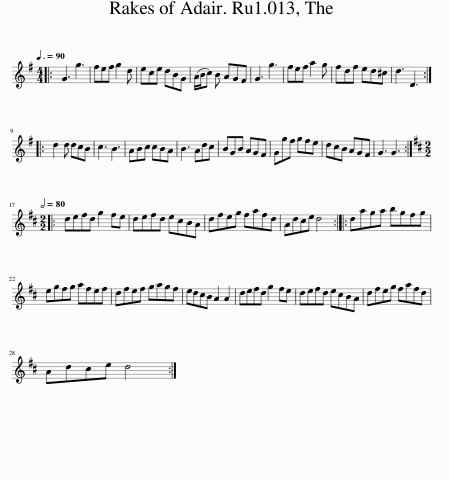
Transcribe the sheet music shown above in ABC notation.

X:1
L:1/8
Q:3/8=90
M:4/4
I:linebreak $
K:G
V:1 treble
V:1
|: G3 g3 | fef g2 d | ece dBG | (A/B/c) B AGF | G3 g3 | %5
 fef a2 g | fdf ed^c | d3 D3 ::$ d2 d dcB | c3 B3 | %10
 ABc cBA | B3 Adc | BGB AGF | Ggf gfe | dcB AGF | %15
 G3 G3 ::$[K:D][M:2/2][Q:1/2=80] defd g2 fe | defd ecBA | dfeg fafd | Adce d4 :: %20
 daga bgfg |$ egfg afef | dfef gagf | edcB A2 A2 | defd g2 fe | %25
 defd ecBA | dfeg fafd |$ Adce d4 :| %28
